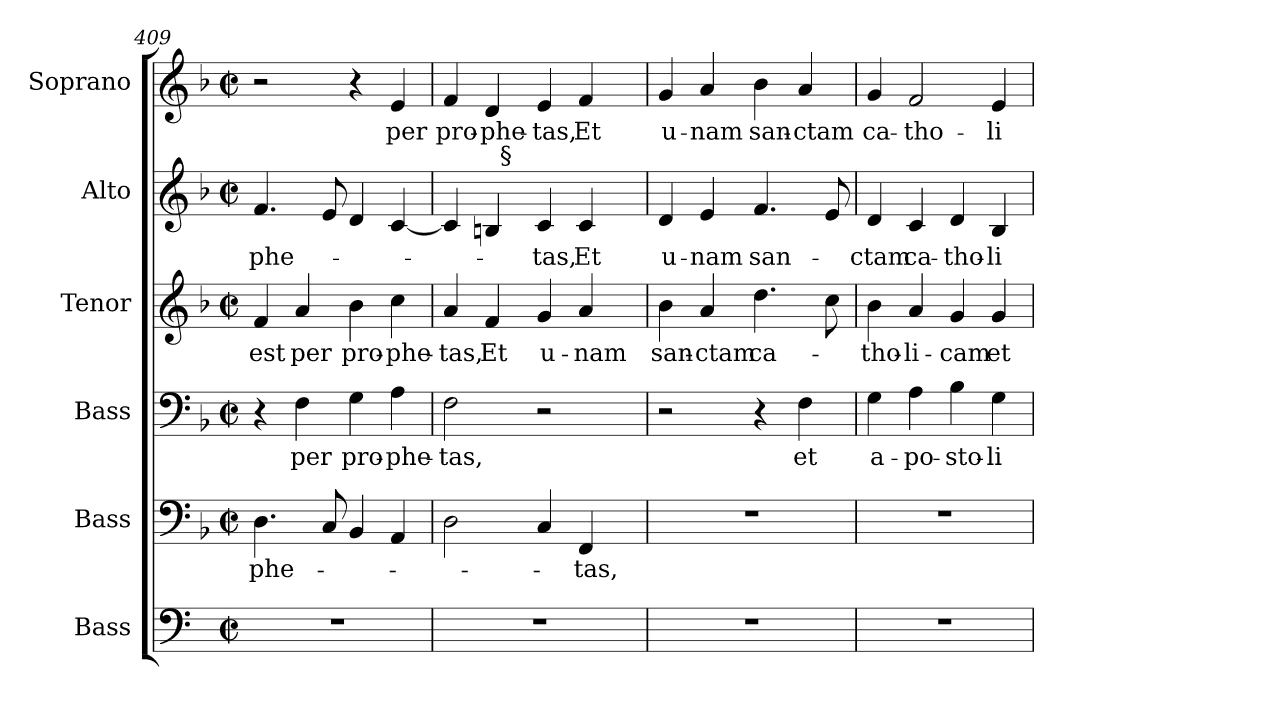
**kern	**kern	**text	**kern	**text	**kern	**text	**kern	**text	**kern	**text
*part6	*part5	*part5	*part4	*part4	*part3	*part3	*part2	*part2	*part1	*part1
*staff6	*staff5	*staff5	*staff4	*staff4	*staff3	*staff3	*staff2	*staff2	*staff1	*staff1
*I"Bass	*I"Bass	*	*I"Bass	*	*I"Tenor	*	*I"Alto	*	*I"Soprano	*
*I'B.	*I'B.	*	*I'B.	*	*I'T.	*	*I'A.	*	*I'S.	*
*clefF4	*clefF4	*	*clefF4	*	*clefG2	*	*clefG2	*	*clefG2	*
*	*	*	*	*	*ITrd7c12	*	*ITrd7c12	*	*	*
*k[]	*k[b-]	*	*k[b-]	*	*k[b-]	*	*k[b-]	*	*k[b-]	*
*C:	*F:	*	*F:	*	*F:	*	*F:	*	*F:	*
*M2/2	*M2/2	*	*M2/2	*	*M2/2	*	*M2/2	*	*M2/2	*
*met(c|)	*met(c|)	*	*met(c|)	*	*met(c|)	*	*met(c|)	*	*met(c|)	*
=409	=409	=409	=409	=409	=409	=409	=409	=409	=409	=409
!	!	!LO:LY:b:color=#000000	!	!	!	!	!	!	!	!
!	!	!	!	!	!	!LO:LY:b:color=#000000	!	!	!	!
!	!	!	!	!	!	!	!	!LO:LY:b:color=#000000	!	!
1r	4.Di\	-phe-	4r	.	4Fi/	est	4.Fi/	-phe-	2r	.
!	!	!	!	!LO:LY:b:color=#000000	!	!	!	!	!	!
!	!	!	!	!	!	!LO:LY:b:color=#000000	!	!	!	!
.	.	.	4Fi\	per	4Ai/	per	.	.	.	.
.	8Ci/	.	.	.	.	.	8Ei/	.	.	.
!	!	!	!	!LO:LY:b:color=#000000	!	!	!	!	!	!
!	!	!	!	!	!	!LO:LY:b:color=#000000	!	!	!	!
.	4BB-i/	.	4Gi\	pro-	4B-i\	pro-	4Di/	.	4r	.
!	!	!	!	!LO:LY:b:color=#000000	!	!	!	!	!	!
!	!	!	!	!	!	!LO:LY:b:color=#000000	!	!	!	!
!	!	!	!	!	!	!	!	!	!	!LO:LY:b:color=#000000
.	4AAi/	.	4Ai\	-phe-	4ci\	-phe-	[4Ci/	.	4ei/	per
=410	=410	=410	=410	=410	=410	=410	=410	=410	=410	=410
!	!	!	!	!LO:LY:b:color=#000000	!	!	!	!	!	!
!	!	!	!	!	!	!LO:LY:b:color=#000000	!	!	!	!
!	!	!	!	!	!	!	!	!	!	!LO:LY:b:color=#000000
*	*	*	*	*	*	*	*^	*	*	*
1r	2Di\	.	2Fi\	-tas,	4Ai/	-tas,	4Ci/]	4ryy	.	4fi/	pro-
!	!	!	!	!	!	!LO:LY:b:color=#000000	!	!	!	!	!
!	!	!	!	!	!	!	!	!	!	!	!LO:LY:b:color=#000000
.	.	.	.	.	4Fi/	Et	4BBi/	32ryy	.	4di/	-phe-
.	.	.	.	.	.	.	.	256ryy	.	.	.
!	!	!	!	!	!	!	!	!LO:TX:a:t=§	!	!	!
.	.	.	.	.	.	.	.	2ryy	.	.	.
!	!	!	!	!	!	!LO:LY:b:color=#000000	!	!	!	!	!
!	!	!	!	!	!	!	!	!	!LO:LY:b:color=#000000	!	!
!	!	!	!	!	!	!	!	!	!	!	!LO:LY:b:color=#000000
.	4Ci/	.	2r	.	4Gi/	u-	4Ci/	.	-tas,	4ei/	-tas,
!	!	!LO:LY:b:color=#000000	!	!	!	!	!	!	!	!	!
!	!	!	!	!	!	!LO:LY:b:color=#000000	!	!	!	!	!
!	!	!	!	!	!	!	!	!	!LO:LY:b:color=#000000	!	!
!	!	!	!	!	!	!	!	!	!	!	!LO:LY:b:color=#000000
.	4FFi/	-tas,	.	.	4Ai/	-nam	4Ci/	.	Et	4fi/	Et
.	.	.	.	.	.	.	.	8ryy	.	.	.
.	.	.	.	.	.	.	.	16ryy	.	.	.
.	.	.	.	.	.	.	.	64..ryy	.	.	.
*	*	*	*	*	*	*	*v	*v	*	*	*
=411	=411	=411	=411	=411	=411	=411	=411	=411	=411	=411
*	*	*	*	*	*	*	*^	*	*	*
!	!	!	!	!	!	!LO:LY:b:color=#000000	!	!	!	!	!
*	*	*	*	*	*	*	*v	*v	*	*	*
*	*	*	*	*	*	*	*^	*	*	*
!	!	!	!	!	!	!	!	!	!LO:LY:b:color=#000000	!	!
*	*	*	*	*	*	*	*v	*v	*	*	*
*	*	*	*	*	*	*	*^	*	*	*
!	!	!	!	!	!	!	!	!	!	!	!LO:LY:b:color=#000000
*	*	*	*	*	*	*	*v	*v	*	*	*
1r	1r	.	2r	.	4B-i\	san-	4Di/	u-	4gi/	u-
!	!	!	!	!	!	!LO:LY:b:color=#000000	!	!	!	!
!	!	!	!	!	!	!	!	!LO:LY:b:color=#000000	!	!
!	!	!	!	!	!	!	!	!	!	!LO:LY:b:color=#000000
.	.	.	.	.	4Ai/	-ctam	4Ei/	-nam	4ai/	-nam
!	!	!	!	!	!	!LO:LY:b:color=#000000	!	!	!	!
!	!	!	!	!	!	!	!	!LO:LY:b:color=#000000	!	!
!	!	!	!	!	!	!	!	!	!	!LO:LY:b:color=#000000
.	.	.	4r	.	4.di\	ca-	4.Fi/	san-	4b-i\	san-
!	!	!	!	!LO:LY:b:color=#000000	!	!	!	!	!	!
!	!	!	!	!	!	!	!	!	!	!LO:LY:b:color=#000000
.	.	.	4Fi\	et	.	.	.	.	4ai/	-ctam
.	.	.	.	.	8ci\	.	8Ei/	.	.	.
=412	=412	=412	=412	=412	=412	=412	=412	=412	=412	=412
!	!	!	!	!LO:LY:b:color=#000000	!	!	!	!	!	!
!	!	!	!	!	!	!LO:LY:b:color=#000000	!	!	!	!
!	!	!	!	!	!	!	!	!LO:LY:b:color=#000000	!	!
!	!	!	!	!	!	!	!	!	!	!LO:LY:b:color=#000000
1r	1r	.	4Gi\	a-	4B-i\	-tho-	4Di/	-ctam	4gi/	ca-
!	!	!	!	!LO:LY:b:color=#000000	!	!	!	!	!	!
!	!	!	!	!	!	!LO:LY:b:color=#000000	!	!	!	!
!	!	!	!	!	!	!	!	!LO:LY:b:color=#000000	!	!
!	!	!	!	!	!	!	!	!	!	!LO:LY:b:color=#000000
.	.	.	4Ai\	-po-	4Ai/	-li-	4Ci/	ca-	2fi/	-tho-
!	!	!	!	!LO:LY:b:color=#000000	!	!	!	!	!	!
!	!	!	!	!	!	!LO:LY:b:color=#000000	!	!	!	!
!	!	!	!	!	!	!	!	!LO:LY:b:color=#000000	!	!
.	.	.	4B-i\	-sto-	4Gi/	-cam	4Di/	-tho-	.	.
!	!	!	!	!LO:LY:b:color=#000000	!	!	!	!	!	!
!	!	!	!	!	!	!LO:LY:b:color=#000000	!	!	!	!
!	!	!	!	!	!	!	!	!LO:LY:b:color=#000000	!	!
!	!	!	!	!	!	!	!	!	!	!LO:LY:b:color=#000000
.	.	.	4Gi\	-li-	4Gi/	et	4BB-i/	-li-	4ei/	-li-
=	=	=	=	=	=	=	=	=	=	=
*-	*-	*-	*-	*-	*-	*-	*-	*-	*-	*-
